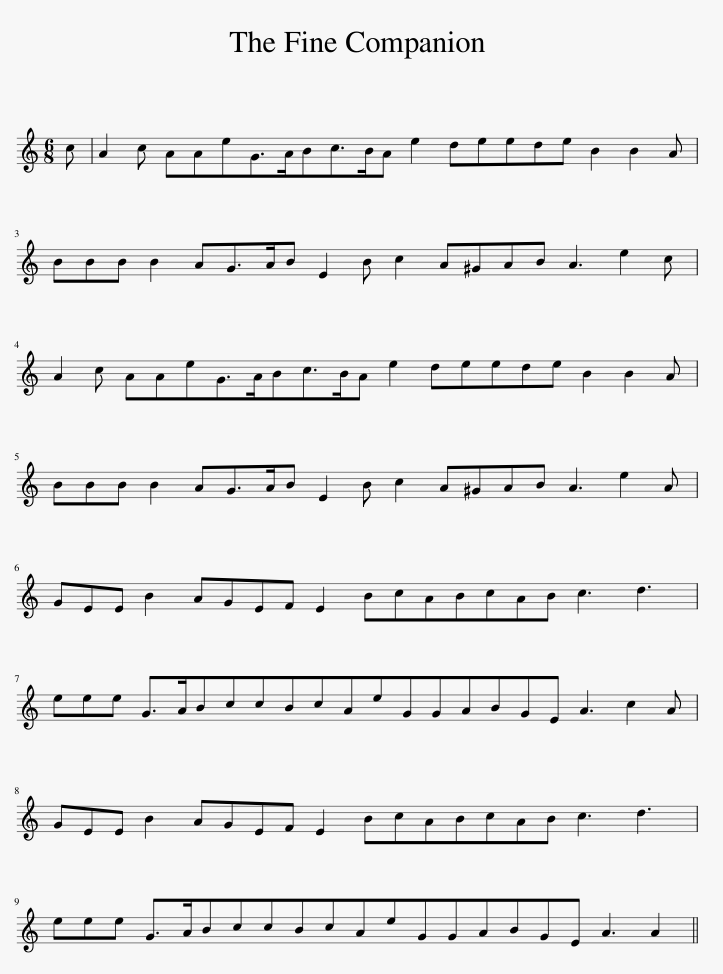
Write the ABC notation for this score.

X:1
L:1/8
M:6/8
I:linebreak $
K:C
V:1 treble
V:1
 c | A2 c AAeG>ABc>BA e2 deede B2 B2 A |$ BBB B2 AG>AB E2 B c2 A^GAB A3 e2 c |$ A2 c AAeG>ABc>BA e2 deede B2 B2 A |$ BBB B2 AG>AB E2 B c2 A^GAB A3 e2 A |$ %5
 GEE B2 AGEF E2 BcABcAB c3 d3 |$ eee G>ABccBcAeGGABGE A3 c2 A |$ GEE B2 AGEF E2 BcABcAB c3 d3 |$ eee G>ABccBcAeGGABGE A3 A2 || %9
